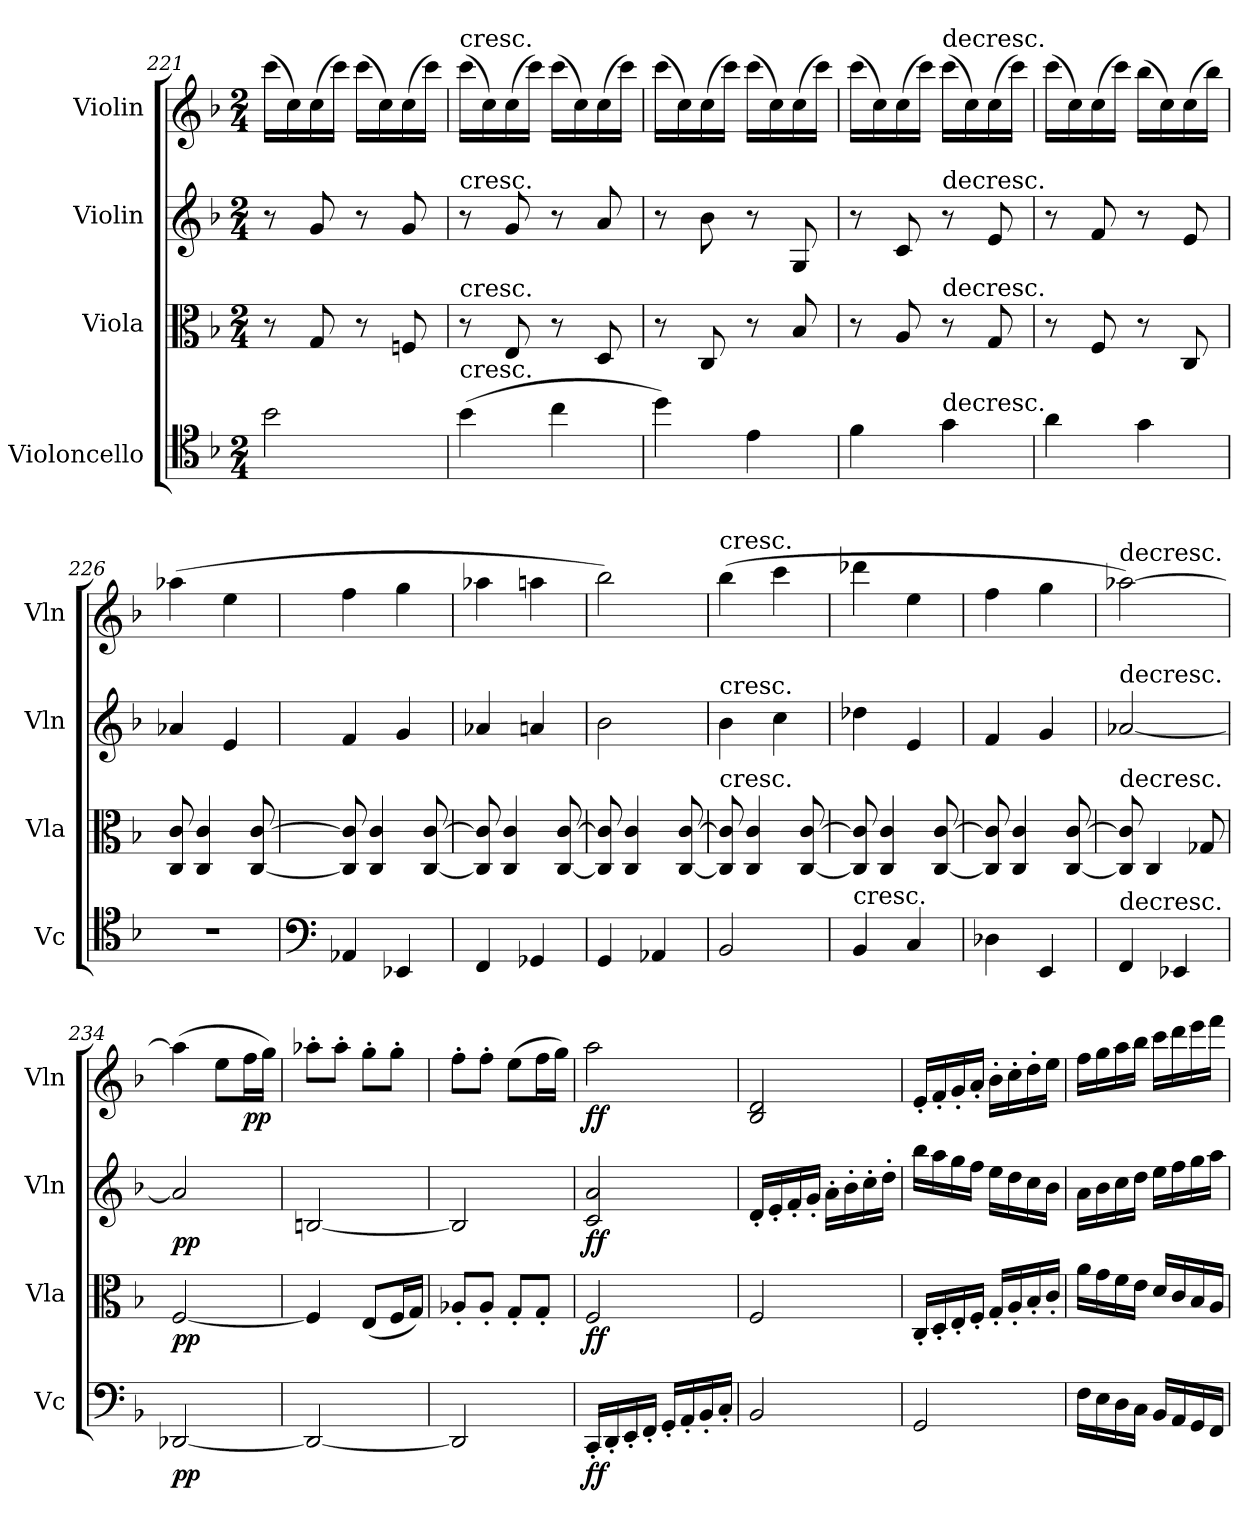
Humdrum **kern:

**kern	**dynam	**kern	**dynam	**kern	**dynam	**kern	**dynam
*part4	*part4	*part3	*part3	*part2	*part2	*part1	*part1
*staff4	*staff4	*staff3	*staff3	*staff2	*staff2	*staff1	*staff1
*I"Violoncello	*	*I"Viola	*	*I"Violin	*	*I"Violin	*
*I'Vc	*	*I'Vla	*	*I'Vln	*	*I'Vln	*
*clefC4	*	*clefC3	*	*clefG2	*	*clefG2	*
*k[b-]	*	*k[b-]	*	*k[b-]	*	*k[b-]	*
*M2/4	*	*M2/4	*	*M2/4	*	*M2/4	*
=221	=221	=221	=221	=221	=221	=221	=221
2b-\	.	8r	.	8r	.	(16ccc\LL	.
.	.	.	.	.	.	16cc\)	.
.	.	8G/	.	8g/	.	(16cc\	.
.	.	.	.	.	.	16ccc\JJ)	.
.	.	8r	.	8r	.	(16ccc\LL	.
.	.	.	.	.	.	16cc\)	.
.	.	8Fn/	.	8g/	.	(16cc\	.
.	.	.	.	.	.	16ccc\JJ)	.
=222	=222	=222	=222	=222	=222	=222	=222
!	!	!	!	!	!	!LO:TX:t=cresc.	!
!	!	!	!	!LO:TX:t=cresc.	!	!	!
!	!	!LO:TX:t=cresc.	!	!	!	!	!
!LO:TX:t=cresc.	!	!	!	!	!	!	!
(4b-\	.	8r	.	8r	.	(16ccc\LL	.
.	.	.	.	.	.	16cc\)	.
.	.	8E/	.	8g/	.	(16cc\	.
.	.	.	.	.	.	16ccc\JJ)	.
4cc\	.	8r	.	8r	.	(16ccc\LL	.
.	.	.	.	.	.	16cc\)	.
.	.	8D/	.	8a/	.	(16cc\	.
.	.	.	.	.	.	16ccc\JJ)	.
=223	=223	=223	=223	=223	=223	=223	=223
4dd\)	.	8r	.	8r	.	(16ccc\LL	.
.	.	.	.	.	.	16cc\)	.
.	.	8C/	.	8b-\	.	(16cc\	.
.	.	.	.	.	.	16ccc\JJ)	.
4e\	.	8r	.	8r	.	(16ccc\LL	.
.	.	.	.	.	.	16cc\)	.
.	.	8B-/	.	8G/	.	(16cc\	.
.	.	.	.	.	.	16ccc\JJ)	.
=224	=224	=224	=224	=224	=224	=224	=224
4f\	.	8r	.	8r	.	(16ccc\LL	.
.	.	.	.	.	.	16cc\)	.
.	.	8A/	.	8c/	.	(16cc\	.
.	.	.	.	.	.	16ccc\JJ)	.
!	!	!	!	!	!	!LO:TX:t=decresc.	!
!	!	!	!	!LO:TX:t=decresc.	!	!	!
!	!	!LO:TX:t=decresc.	!	!	!	!	!
!LO:TX:t=decresc.	!	!	!	!	!	!	!
4g\	.	8r	.	8r	.	(16ccc\LL	.
.	.	.	.	.	.	16cc\)	.
.	.	8G/	.	8e/	.	(16cc\	.
.	.	.	.	.	.	16ccc\JJ)	.
=225	=225	=225	=225	=225	=225	=225	=225
4a\	.	8r	.	8r	.	(16ccc\LL	.
.	.	.	.	.	.	16cc\)	.
.	.	8F/	.	8f/	.	(16cc\	.
.	.	.	.	.	.	16ccc\JJ)	.
4g\	.	8r	.	8r	.	(16bb-\LL	.
.	.	.	.	.	.	16cc\)	.
.	.	8C/	.	8e/	.	(16cc\	.
.	.	.	.	.	.	16bb-\JJ)	.
=226	=226	=226	=226	=226	=226	=226	=226
2r	.	8C/ 8c/	.	4a-X/	.	(4aa-X\	.
.	.	4C/ 4c/	.	.	.	.	.
.	.	.	.	4e/	.	4ee\	.
.	.	[8C/ [8c/	.	.	.	.	.
=227	=227	=227	=227	=227	=227	=227	=227
*clefF4	*	*	*	*	*	*	*
4AA-X/	.	8C]/ 8c]/	.	4f/	.	4ff\	.
.	.	4C/ 4c/	.	.	.	.	.
4EE-X/	.	.	.	4g/	.	4gg\	.
.	.	[8C/ [8c/	.	.	.	.	.
=228	=228	=228	=228	=228	=228	=228	=228
4FF/	.	8C]/ 8c]/	.	4a-X/	.	4aa-X\	.
.	.	4C/ 4c/	.	.	.	.	.
4GG-X/	.	.	.	4an/	.	4aan\	.
.	.	[8C/ [8c/	.	.	.	.	.
=229	=229	=229	=229	=229	=229	=229	=229
4GG/	.	8C]/ 8c]/	.	2b-\	.	2bb-\)	.
.	.	4C/ 4c/	.	.	.	.	.
4AA-X/	.	.	.	.	.	.	.
.	.	[8C/ [8c/	.	.	.	.	.
=230	=230	=230	=230	=230	=230	=230	=230
!	!	!	!	!	!	!LO:TX:t=cresc.	!
!	!	!	!	!LO:TX:t=cresc.	!	!	!
!	!	!LO:TX:t=cresc.	!	!	!	!	!
2BB-/	.	8C]/ 8c]/	.	4b-\	.	(4bb-\	.
.	.	4C/ 4c/	.	.	.	.	.
.	.	.	.	4cc\	.	4ccc\	.
.	.	[8C/ [8c/	.	.	.	.	.
=231	=231	=231	=231	=231	=231	=231	=231
!LO:TX:t=cresc.	!	!	!	!	!	!	!
4BB-/	.	8C]/ 8c]/	.	4dd-X\	.	4ddd-X\	.
.	.	4C/ 4c/	.	.	.	.	.
4C/	.	.	.	4e/	.	4ee\	.
.	.	[8C/ [8c/	.	.	.	.	.
=232	=232	=232	=232	=232	=232	=232	=232
4D-X\	.	8C]/ 8c]/	.	4f/	.	4ff\	.
.	.	4C/ 4c/	.	.	.	.	.
4EE/	.	.	.	4g/	.	4gg\	.
.	.	[8C/ [8c/	.	.	.	.	.
=233	=233	=233	=233	=233	=233	=233	=233
!	!	!	!	!	!	!LO:TX:t=decresc.	!
!	!	!	!	!LO:TX:t=decresc.	!	!	!
!	!	!LO:TX:t=decresc.	!	!	!	!	!
!LO:TX:t=decresc.	!	!	!	!	!	!	!
4FF/	.	8C]/ 8c]/	.	[2a-X/	.	[2aa-X\)	.
.	.	4C/	.	.	.	.	.
4EE-X/	.	.	.	.	.	.	.
.	.	8G-X/	.	.	.	.	.
=234	=234	=234	=234	=234	=234	=234	=234
[2DD-X/	pp	[2F/	pp	2a-/]	pp	(4aa-\]	.
.	.	.	.	.	.	8ee\L	.
.	.	.	.	.	.	16ff\L	pp
.	.	.	.	.	.	16gg\JJ)	.
=235	=235	=235	=235	=235	=235	=235	=235
2DD-/_	.	4F/]	.	[2Bn/	.	8aa-X'\L	.
.	.	.	.	.	.	8aa-'\J	.
.	.	(8E/L	.	.	.	8gg'\L	.
.	.	16F/L	.	.	.	8gg'\J	.
.	.	16G/JJ)	.	.	.	.	.
=236	=236	=236	=236	=236	=236	=236	=236
2DD-/]	.	8A-X'/L	.	2B/]	.	8ff'\L	.
.	.	8A-'/J	.	.	.	8ff'\J	.
.	.	8G'/L	.	.	.	(8ee\L	.
.	.	8G'/J	.	.	.	16ff\L	.
.	.	.	.	.	.	16gg\JJ)	.
=237	=237	=237	=237	=237	=237	=237	=237
16CC'/LL	ff	2F/	ff	2c/ 2a/	ff	2aa\	ff
16DD'/	.	.	.	.	.	.	.
16EE'/	.	.	.	.	.	.	.
16FF'/JJ	.	.	.	.	.	.	.
16GG'/LL	.	.	.	.	.	.	.
16AA'/	.	.	.	.	.	.	.
16BB-'/	.	.	.	.	.	.	.
16C'/JJ	.	.	.	.	.	.	.
=238	=238	=238	=238	=238	=238	=238	=238
2BB-/	.	2F/	.	16d'/LL	.	2B-/ 2d/	.
.	.	.	.	16e'/	.	.	.
.	.	.	.	16f'/	.	.	.
.	.	.	.	16g'/JJ	.	.	.
.	.	.	.	16a'\LL	.	.	.
.	.	.	.	16b-'\	.	.	.
.	.	.	.	16cc'\	.	.	.
.	.	.	.	16dd'\JJ	.	.	.
=239	=239	=239	=239	=239	=239	=239	=239
2GG/	.	16C'/LL	.	16bb-\LL	.	16e'/LL	.
.	.	16D'/	.	16aa\	.	16f'/	.
.	.	16E'/	.	16gg\	.	16g'/	.
.	.	16F'/JJ	.	16ff\JJ	.	16a'/JJ	.
.	.	16G'/LL	.	16ee\LL	.	16b-'\LL	.
.	.	16A'/	.	16dd\	.	16cc'\	.
.	.	16B-'/	.	16cc\	.	16dd'\	.
.	.	16c'/JJ	.	16b-\JJ	.	16ee\JJ	.
=240	=240	=240	=240	=240	=240	=240	=240
16F\LL	.	16a\LL	.	16a\LL	.	16ff\LL	.
16E\	.	16g\	.	16b-\	.	16gg\	.
16D\	.	16f\	.	16cc\	.	16aa\	.
16C\JJ	.	16e\JJ	.	16dd\JJ	.	16bb-\JJ	.
16BB-/LL	.	16d/LL	.	16ee\LL	.	16ccc\LL	.
16AA/	.	16c/	.	16ff\	.	16ddd\	.
16GG/	.	16B-/	.	16gg\	.	16eee\	.
16FF/JJ	.	16A/JJ	.	16aa\JJ	.	16fff\JJ	.
=	=	=	=	=	=	=	=
*-	*-	*-	*-	*-	*-	*-	*-
